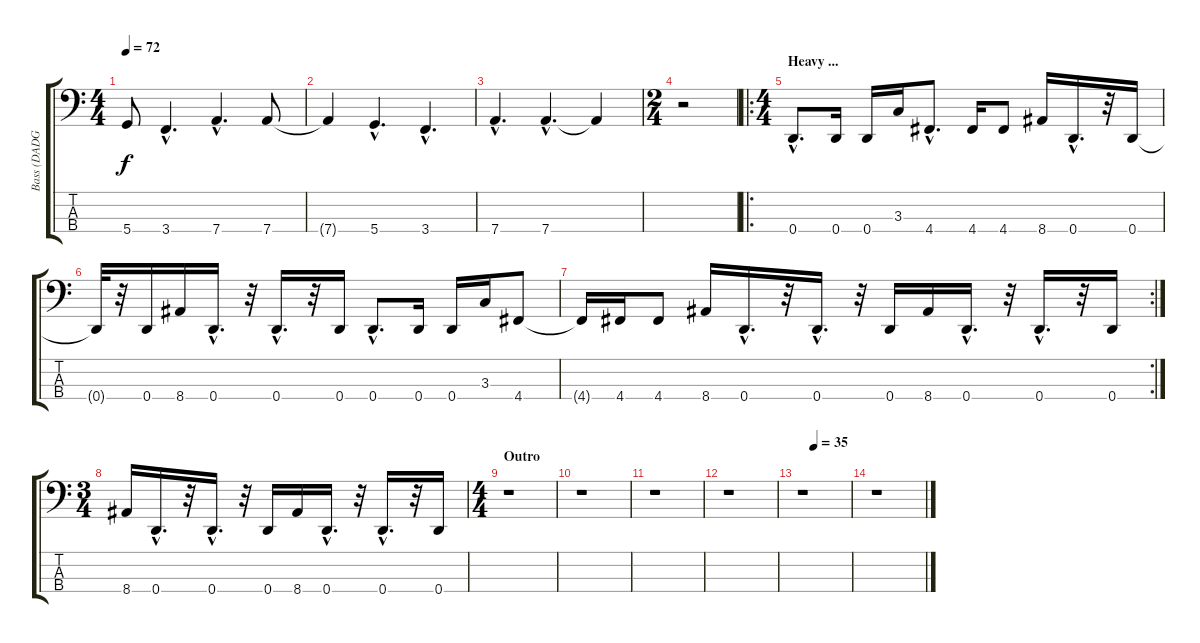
\track ("Bass (DADG)" "Bass (DADG") {instrument electricbassfinger}
\staff {score tabs}
\tuning (G2 D2 A1 D1) {hide}
\ts (4 4)
\tempo 72
\clef f4
\ks c
5.4{t}.8{dy f} 3.4{hac}.4{d} 7.4{hac}.4{d} 7.4.8 |
7.4{t}.4 5.4{hac}.4{d} 3.4{hac}.4{d} |
7.4{hac}.4{d} 7.4{hac}.4{d} 7.4{t}.4 |
\ts (2 4)
r.2 |
\ro
\ts (4 4)
\section ("" "Heavy ...")
0.4{hac}.8{d} 0.4.16 0.4.16 3.3.16 4.4{hac}.8{d} 4.4.16 4.4.8 8.4.16 0.4{hac}.16{d} r.32 0.4.16 |
0.4{t}.32 r.32 0.4.16 8.4.16 0.4{hac}.16{d} r.32 0.4{hac}.16{d} r.32 0.4.16 0.4{hac}.8{d} 0.4.16 0.4.16 3.3.16 4.4.8 |
\rc 2
4.4{t}.16 4.4.16 4.4.8 8.4.16 0.4{hac}.16{d} r.32 0.4{hac}.16{d} r.32 0.4.16 8.4.16 0.4{hac}.16{d} r.32 0.4{hac}.16{d} r.32 0.4.16 |
\ts (3 4)
8.4.16 0.4{hac}.16{d} r.32 0.4{hac}.16{d} r.32 0.4.16 8.4.16 0.4{hac}.16{d} r.32 0.4{hac}.16{d} r.32 0.4.16 |
\ts (4 4)
\section ("" "Outro")
r.1 |
r.1 |
r.1 |
r.1 |
\tempo (35 0.25)
r.1 |
r.1
